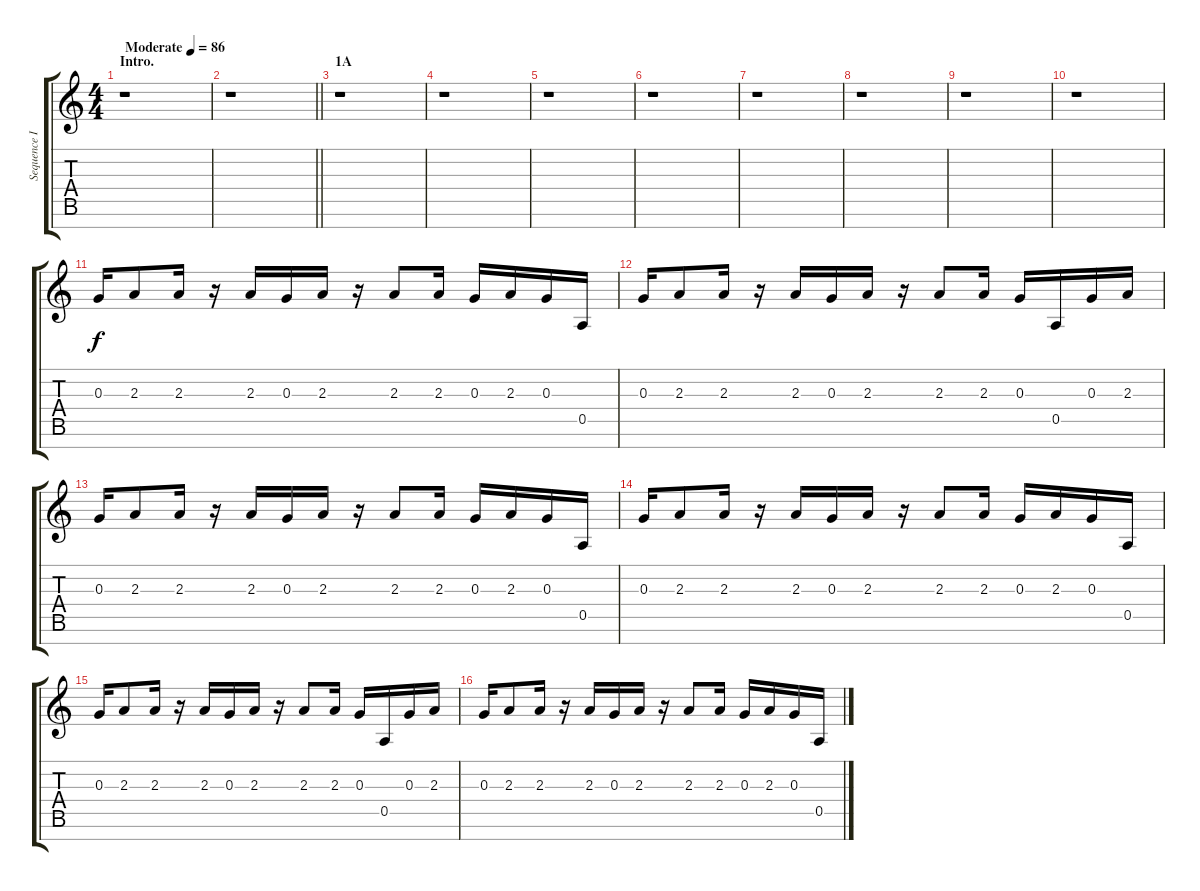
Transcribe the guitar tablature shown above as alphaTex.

\track ("Sequence II" "Sequence I") {instrument lead1square}
\staff {score tabs}
\tuning (E5 B4 G4 D4 A3 E3 B2) {hide}
\ts (4 4)
\section ("" "Intro.")
\tempo (86 "Moderate")
\clef g2
\ks c
r.1{dy f instrument lead1square} |
\barLineRight lightlight
r.1 |
\section ("" "1A")
r.1 |
r.1 |
r.1 |
r.1 |
r.1 |
r.1 |
r.1 |
r.1 |
0.3.16 2.3.8 2.3.16 r.16 2.3.16 0.3.16 2.3.16 r.16 2.3.8 2.3.16 0.3.16 2.3.16 0.3.16 0.5.16 |
0.3.16 2.3.8 2.3.16 r.16 2.3.16 0.3.16 2.3.16 r.16 2.3.8 2.3.16 0.3.16 0.5.16 0.3.16 2.3.16 |
0.3.16 2.3.8 2.3.16 r.16 2.3.16 0.3.16 2.3.16 r.16 2.3.8 2.3.16 0.3.16 2.3.16 0.3.16 0.5.16 |
0.3.16 2.3.8 2.3.16 r.16 2.3.16 0.3.16 2.3.16 r.16 2.3.8 2.3.16 0.3.16 2.3.16 0.3.16 0.5.16 |
0.3.16 2.3.8 2.3.16 r.16 2.3.16 0.3.16 2.3.16 r.16 2.3.8 2.3.16 0.3.16 0.5.16 0.3.16 2.3.16 |
0.3.16 2.3.8 2.3.16 r.16 2.3.16 0.3.16 2.3.16 r.16 2.3.8 2.3.16 0.3.16 2.3.16 0.3.16 0.5.16
